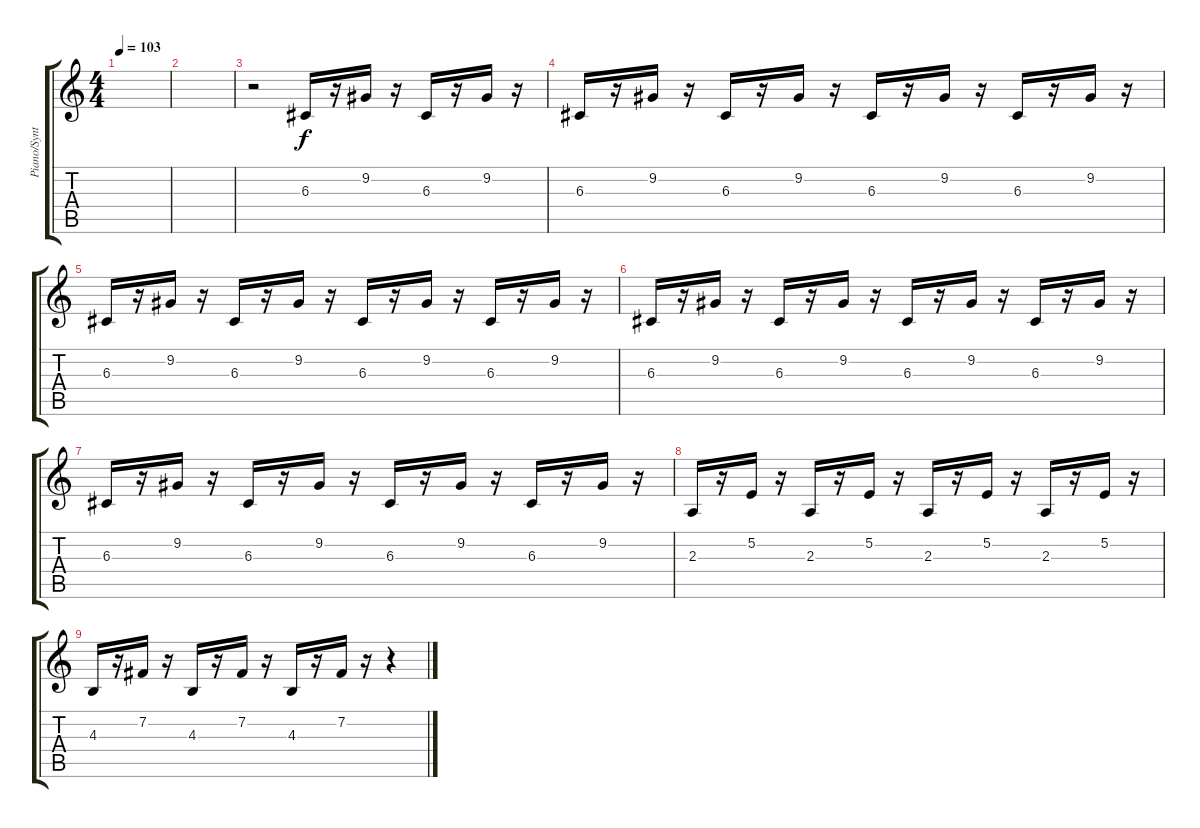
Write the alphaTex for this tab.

\track ("Piano/Synth 2" "Piano/Synt") {instrument cello}
\staff {score tabs}
\tuning (E4 B3 G3 D3 A2 E2) {hide}
\ts (4 4)
\tempo 103
\clef g2
\ks c
|
|
r.2 6.3.16 r.16 9.2.16 r.16 6.3.16 r.16 9.2.16 r.16 |
6.3.16 r.16 9.2.16 r.16 6.3.16 r.16 9.2.16 r.16 6.3.16{txt ""} r.16 9.2.16 r.16 6.3.16 r.16 9.2.16 r.16 |
6.3.16 r.16 9.2.16 r.16 6.3.16 r.16 9.2.16 r.16 6.3.16 r.16 9.2.16 r.16 6.3.16 r.16 9.2.16 r.16 |
6.3.16 r.16 9.2.16 r.16 6.3.16 r.16 9.2.16 r.16 6.3.16 r.16 9.2.16 r.16 6.3.16 r.16 9.2.16 r.16 |
6.3.16 r.16 9.2.16 r.16 6.3.16 r.16 9.2.16 r.16 6.3.16 r.16 9.2.16 r.16 6.3.16 r.16 9.2.16 r.16 |
2.3.16 r.16 5.2.16 r.16 2.3.16 r.16 5.2.16 r.16 2.3.16 r.16 5.2.16 r.16 2.3.16 r.16 5.2.16 r.16 |
4.3.16 r.16 7.2.16 r.16 4.3.16 r.16 7.2.16 r.16 4.3.16 r.16 7.2.16 r.16 r.4
